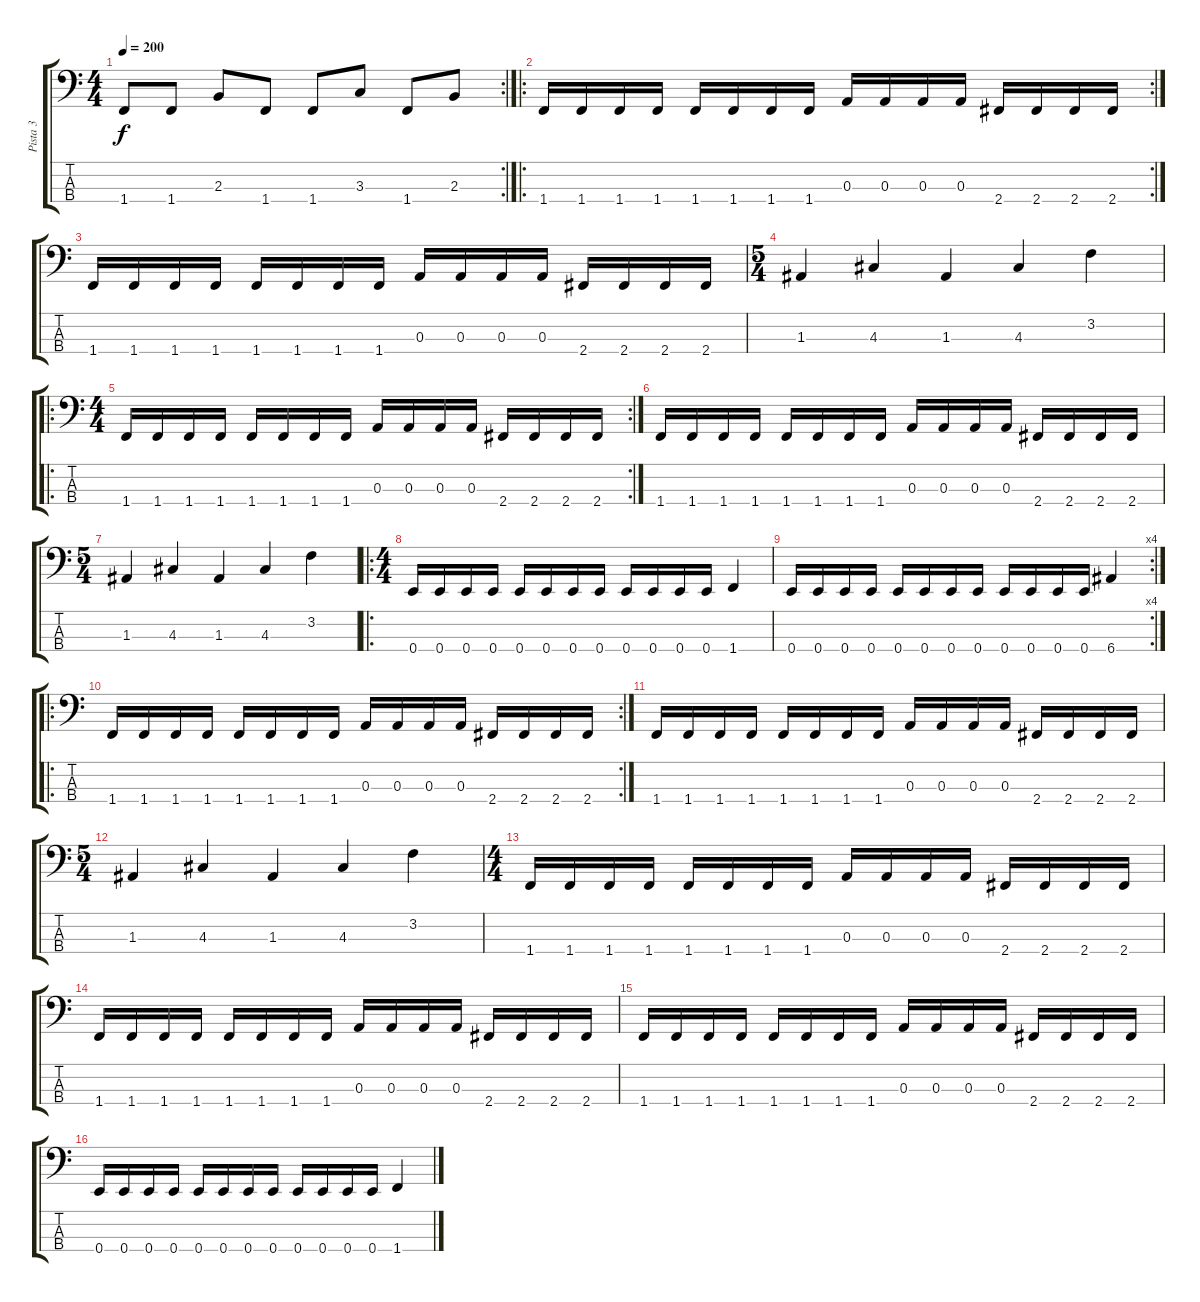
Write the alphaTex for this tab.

\track ("Pista 3" "Pista 3") {instrument electricbassfinger}
\staff {score tabs}
\tuning (G2 D2 A1 E1) {hide}
\rc 2
\ts (4 4)
\tempo 200
\clef f4
\ks c
1.4.8{dy f} 1.4.8 2.3.8 1.4.8 1.4.8 3.3.8 1.4.8 2.3.8 |
\ro
\rc 2
1.4.16 1.4.16 1.4.16 1.4.16 1.4.16 1.4.16 1.4.16 1.4.16 0.3.16 0.3.16 0.3.16 0.3.16 2.4.16 2.4.16 2.4.16 2.4.16 |
1.4.16 1.4.16 1.4.16 1.4.16 1.4.16 1.4.16 1.4.16 1.4.16 0.3.16 0.3.16 0.3.16 0.3.16 2.4.16 2.4.16 2.4.16 2.4.16 |
\ts (5 4)
1.3.4 4.3.4 1.3.4 4.3.4 3.2.4 |
\ro
\rc 2
\ts (4 4)
1.4.16 1.4.16 1.4.16 1.4.16 1.4.16 1.4.16 1.4.16 1.4.16 0.3.16 0.3.16 0.3.16 0.3.16 2.4.16 2.4.16 2.4.16 2.4.16 |
1.4.16 1.4.16 1.4.16 1.4.16 1.4.16 1.4.16 1.4.16 1.4.16 0.3.16 0.3.16 0.3.16 0.3.16 2.4.16 2.4.16 2.4.16 2.4.16 |
\ts (5 4)
1.3.4 4.3.4 1.3.4 4.3.4 3.2.4 |
\ro
\ts (4 4)
0.4.16 0.4.16 0.4.16 0.4.16 0.4.16 0.4.16 0.4.16 0.4.16 0.4.16 0.4.16 0.4.16 0.4.16 1.4.4 |
\rc 4
0.4.16 0.4.16 0.4.16 0.4.16 0.4.16 0.4.16 0.4.16 0.4.16 0.4.16 0.4.16 0.4.16 0.4.16 6.4.4 |
\ro
\rc 2
1.4.16 1.4.16 1.4.16 1.4.16 1.4.16 1.4.16 1.4.16 1.4.16 0.3.16 0.3.16 0.3.16 0.3.16 2.4.16 2.4.16 2.4.16 2.4.16 |
1.4.16 1.4.16 1.4.16 1.4.16 1.4.16 1.4.16 1.4.16 1.4.16 0.3.16 0.3.16 0.3.16 0.3.16 2.4.16 2.4.16 2.4.16 2.4.16 |
\ts (5 4)
1.3.4 4.3.4 1.3.4 4.3.4 3.2.4 |
\ts (4 4)
1.4.16 1.4.16 1.4.16 1.4.16 1.4.16 1.4.16 1.4.16 1.4.16 0.3.16 0.3.16 0.3.16 0.3.16 2.4.16 2.4.16 2.4.16 2.4.16 |
1.4.16 1.4.16 1.4.16 1.4.16 1.4.16 1.4.16 1.4.16 1.4.16 0.3.16 0.3.16 0.3.16 0.3.16 2.4.16 2.4.16 2.4.16 2.4.16 |
1.4.16 1.4.16 1.4.16 1.4.16 1.4.16 1.4.16 1.4.16 1.4.16 0.3.16 0.3.16 0.3.16 0.3.16 2.4.16 2.4.16 2.4.16 2.4.16 |
0.4.16 0.4.16 0.4.16 0.4.16 0.4.16 0.4.16 0.4.16 0.4.16 0.4.16 0.4.16 0.4.16 0.4.16 1.4.4
